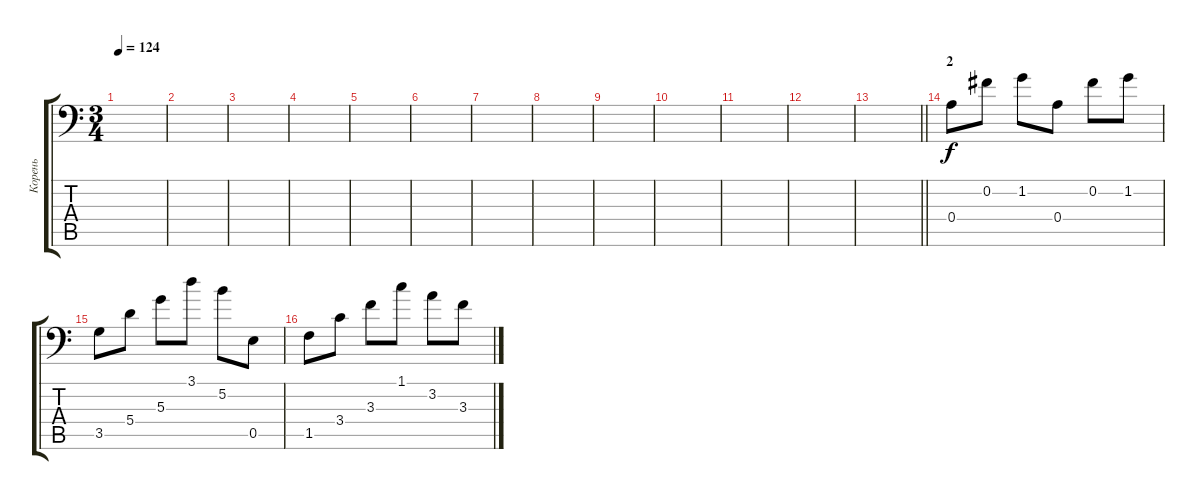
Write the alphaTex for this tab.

\track ("Корень" "Корень") {instrument electricguitarclean}
\staff {score tabs}
\tuning (B3 Gb3 D3 A2 E2 A1) {hide}
\ts (3 4)
\tempo 124
\clef f4
\ks c
|
|
|
|
|
|
|
|
|
|
|
|
\barLineRight lightlight
|
\section ("" "2")
0.4.8 0.2.8 1.2.8 0.4.8 0.2.8 1.2.8 |
3.5.8 5.4.8 5.3.8 3.1.8 5.2.8 0.5.8 |
1.5.8 3.4.8 3.3.8 1.1.8 3.2.8 3.3.8
